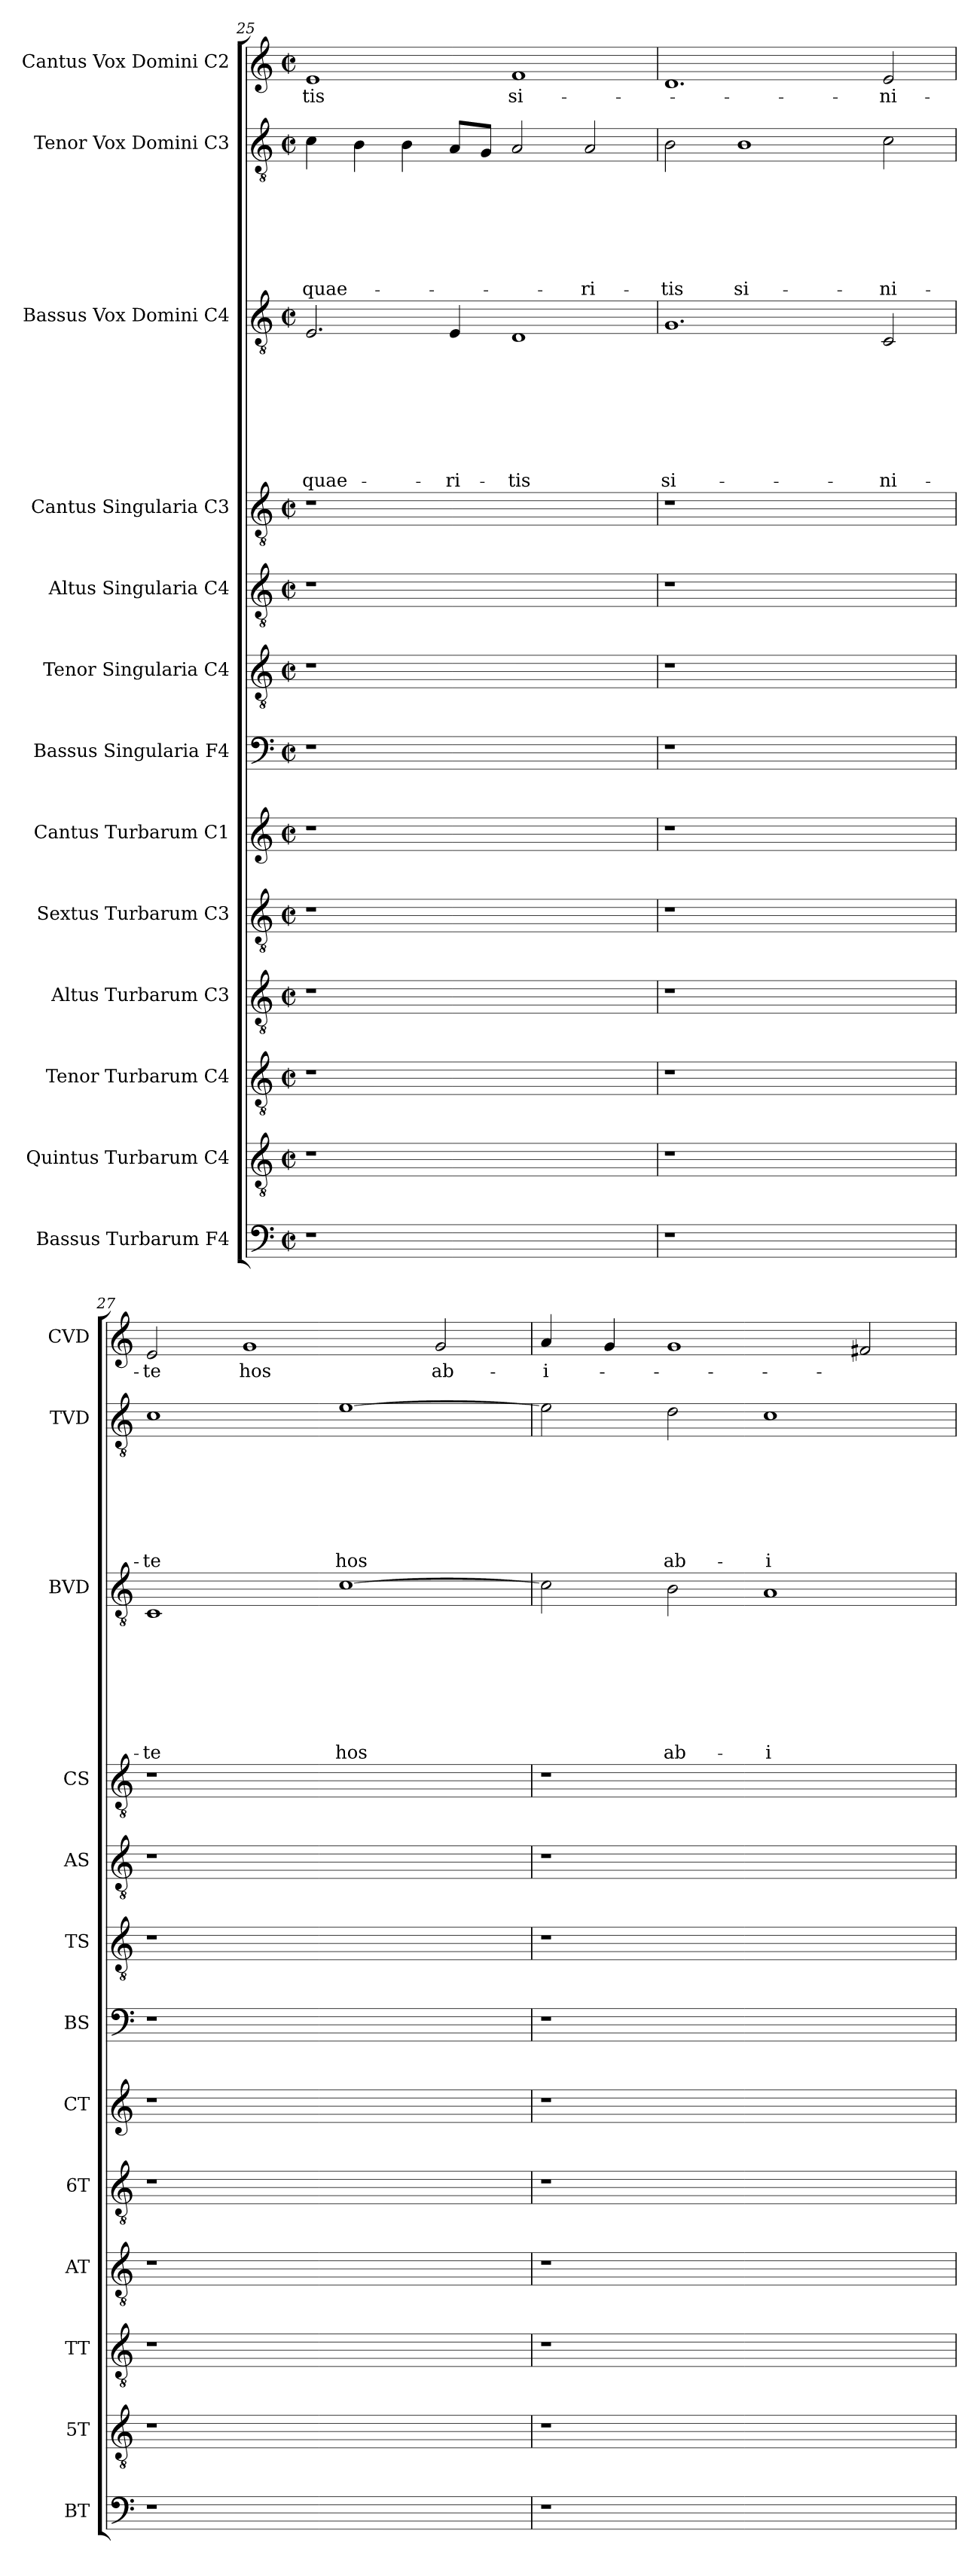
**kern	**kern	**kern	**kern	**kern	**kern	**kern	**kern	**kern	**kern	**kern	**text	**text	**text	**text	**text	**text	**text	**text	**kern	**text	**text	**text	**text	**text	**text	**text	**kern	**text
*part13	*part12	*part11	*part10	*part9	*part8	*part7	*part6	*part5	*part4	*part3	*part3	*part3	*part3	*part3	*part3	*part3	*part3	*part3	*part2	*part2	*part2	*part2	*part2	*part2	*part2	*part2	*part1	*part1
*staff13	*staff12	*staff11	*staff10	*staff9	*staff8	*staff7	*staff6	*staff5	*staff4	*staff3	*staff3	*staff3	*staff3	*staff3	*staff3	*staff3	*staff3	*staff3	*staff2	*staff2	*staff2	*staff2	*staff2	*staff2	*staff2	*staff2	*staff1	*staff1
*I"Bassus Turbarum F4	*I"Quintus  Turbarum C4	*I"Tenor Turbarum C4	*I"Altus Turbarum C3	*I"Sextus Turbarum C3	*I"Cantus  Turbarum C1	*I"Bassus Singularia F4	*I"Tenor  Singularia C4	*I"Altus Singularia C4	*I"Cantus  Singularia C3	*I"Bassus Vox Domini C4	*	*	*	*	*	*	*	*	*I"Tenor Vox Domini C3	*	*	*	*	*	*	*	*I"Cantus  Vox Domini C2	*
*I'BT	*I'5T	*I'TT	*I'AT	*I'6T	*I'CT	*I'BS	*I'TS	*I'AS	*I'CS	*I'BVD	*	*	*	*	*	*	*	*	*I'TVD	*	*	*	*	*	*	*	*I'CVD	*
!!LO:LB:g=z
*clefF4	*clefGv2	*clefGv2	*clefGv2	*clefGv2	*clefG2	*clefF4	*clefGv2	*clefGv2	*clefGv2	*clefGv2	*	*	*	*	*	*	*	*	*clefGv2	*	*	*	*	*	*	*	*clefG2	*
*k[]	*k[]	*k[]	*k[]	*k[]	*k[]	*k[]	*k[]	*k[]	*k[]	*k[]	*	*	*	*	*	*	*	*	*k[]	*	*	*	*	*	*	*	*k[]	*
*C:	*C:	*C:	*C:	*C:	*C:	*C:	*C:	*C:	*C:	*C:	*	*	*	*	*	*	*	*	*C:	*	*	*	*	*	*	*	*C:	*
*M2/2	*M2/2	*M2/2	*M2/2	*M2/2	*M2/2	*M2/2	*M2/2	*M2/2	*M2/2	*M2/2	*	*	*	*	*	*	*	*	*M2/2	*	*	*	*	*	*	*	*M2/2	*
*met(c|)	*met(c|)	*met(c|)	*met(c|)	*met(c|)	*met(c|)	*met(c|)	*met(c|)	*met(c|)	*met(c|)	*met(c|)	*	*	*	*	*	*	*	*	*met(c|)	*	*	*	*	*	*	*	*met(c|)	*
=25	=25	=25	=25	=25	=25	=25	=25	=25	=25	=25	=25	=25	=25	=25	=25	=25	=25	=25	=25	=25	=25	=25	=25	=25	=25	=25	=25	=25
1r	1r	1r	1r	1r	1r	1r	1r	1r	1r	2.E/	.	.	.	.	.	.	.	quae-	4c\	.	.	.	.	.	.	quae-	1e	-tis
.	.	.	.	.	.	.	.	.	.	.	.	.	.	.	.	.	.	.	4B\	.	.	.	.	.	.	.	.	.
.	.	.	.	.	.	.	.	.	.	.	.	.	.	.	.	.	.	.	4B\	.	.	.	.	.	.	.	.	.
.	.	.	.	.	.	.	.	.	.	4E/	.	.	.	.	.	.	.	-ri-	8A/L	.	.	.	.	.	.	.	.	.
.	.	.	.	.	.	.	.	.	.	.	.	.	.	.	.	.	.	.	8G/J	.	.	.	.	.	.	.	.	.
1ryy	1ryy	1ryy	1ryy	1ryy	1ryy	1ryy	1ryy	1ryy	1ryy	1D	.	.	.	.	.	.	.	-tis	2A/	.	.	.	.	.	.	.	1f	si-
.	.	.	.	.	.	.	.	.	.	.	.	.	.	.	.	.	.	.	2A/	.	.	.	.	.	.	-ri-	.	.
=26	=26	=26	=26	=26	=26	=26	=26	=26	=26	=26	=26	=26	=26	=26	=26	=26	=26	=26	=26	=26	=26	=26	=26	=26	=26	=26	=26	=26
1r	1r	1r	1r	1r	1r	1r	1r	1r	1r	1.G	.	.	.	.	.	.	.	si-	2B\	.	.	.	.	.	.	-tis	1.d	.
.	.	.	.	.	.	.	.	.	.	.	.	.	.	.	.	.	.	.	1B	.	.	.	.	.	.	si-	.	.
1ryy	1ryy	1ryy	1ryy	1ryy	1ryy	1ryy	1ryy	1ryy	1ryy	.	.	.	.	.	.	.	.	.	.	.	.	.	.	.	.	.	.	.
.	.	.	.	.	.	.	.	.	.	2C/	.	.	.	.	.	.	.	-ni-	2c\	.	.	.	.	.	.	-ni-	2e/	-ni-
=27	=27	=27	=27	=27	=27	=27	=27	=27	=27	=27	=27	=27	=27	=27	=27	=27	=27	=27	=27	=27	=27	=27	=27	=27	=27	=27	=27	=27
1r	1r	1r	1r	1r	1r	1r	1r	1r	1r	1C	.	.	.	.	.	.	.	-te	1c	.	.	.	.	.	.	-te	2e/	-te
.	.	.	.	.	.	.	.	.	.	.	.	.	.	.	.	.	.	.	.	.	.	.	.	.	.	.	1g	hos
1ryy	1ryy	1ryy	1ryy	1ryy	1ryy	1ryy	1ryy	1ryy	1ryy	[1c	.	.	.	.	.	.	.	hos	[1e	.	.	.	.	.	.	hos	.	.
.	.	.	.	.	.	.	.	.	.	.	.	.	.	.	.	.	.	.	.	.	.	.	.	.	.	.	2g/	ab-
=28	=28	=28	=28	=28	=28	=28	=28	=28	=28	=28	=28	=28	=28	=28	=28	=28	=28	=28	=28	=28	=28	=28	=28	=28	=28	=28	=28	=28
1r	1r	1r	1r	1r	1r	1r	1r	1r	1r	2c\]	.	.	.	.	.	.	.	.	2e\]	.	.	.	.	.	.	.	4a/	-i-
.	.	.	.	.	.	.	.	.	.	.	.	.	.	.	.	.	.	.	.	.	.	.	.	.	.	.	4g/	.
.	.	.	.	.	.	.	.	.	.	2B\	.	.	.	.	.	.	.	ab-	2d\	.	.	.	.	.	.	ab-	1g	.
1ryy	1ryy	1ryy	1ryy	1ryy	1ryy	1ryy	1ryy	1ryy	1ryy	1A	.	.	.	.	.	.	.	-i-	1c	.	.	.	.	.	.	-i-	.	.
.	.	.	.	.	.	.	.	.	.	.	.	.	.	.	.	.	.	.	.	.	.	.	.	.	.	.	2f#/	.
=	=	=	=	=	=	=	=	=	=	=	=	=	=	=	=	=	=	=	=	=	=	=	=	=	=	=	=	=
*-	*-	*-	*-	*-	*-	*-	*-	*-	*-	*-	*-	*-	*-	*-	*-	*-	*-	*-	*-	*-	*-	*-	*-	*-	*-	*-	*-	*-
